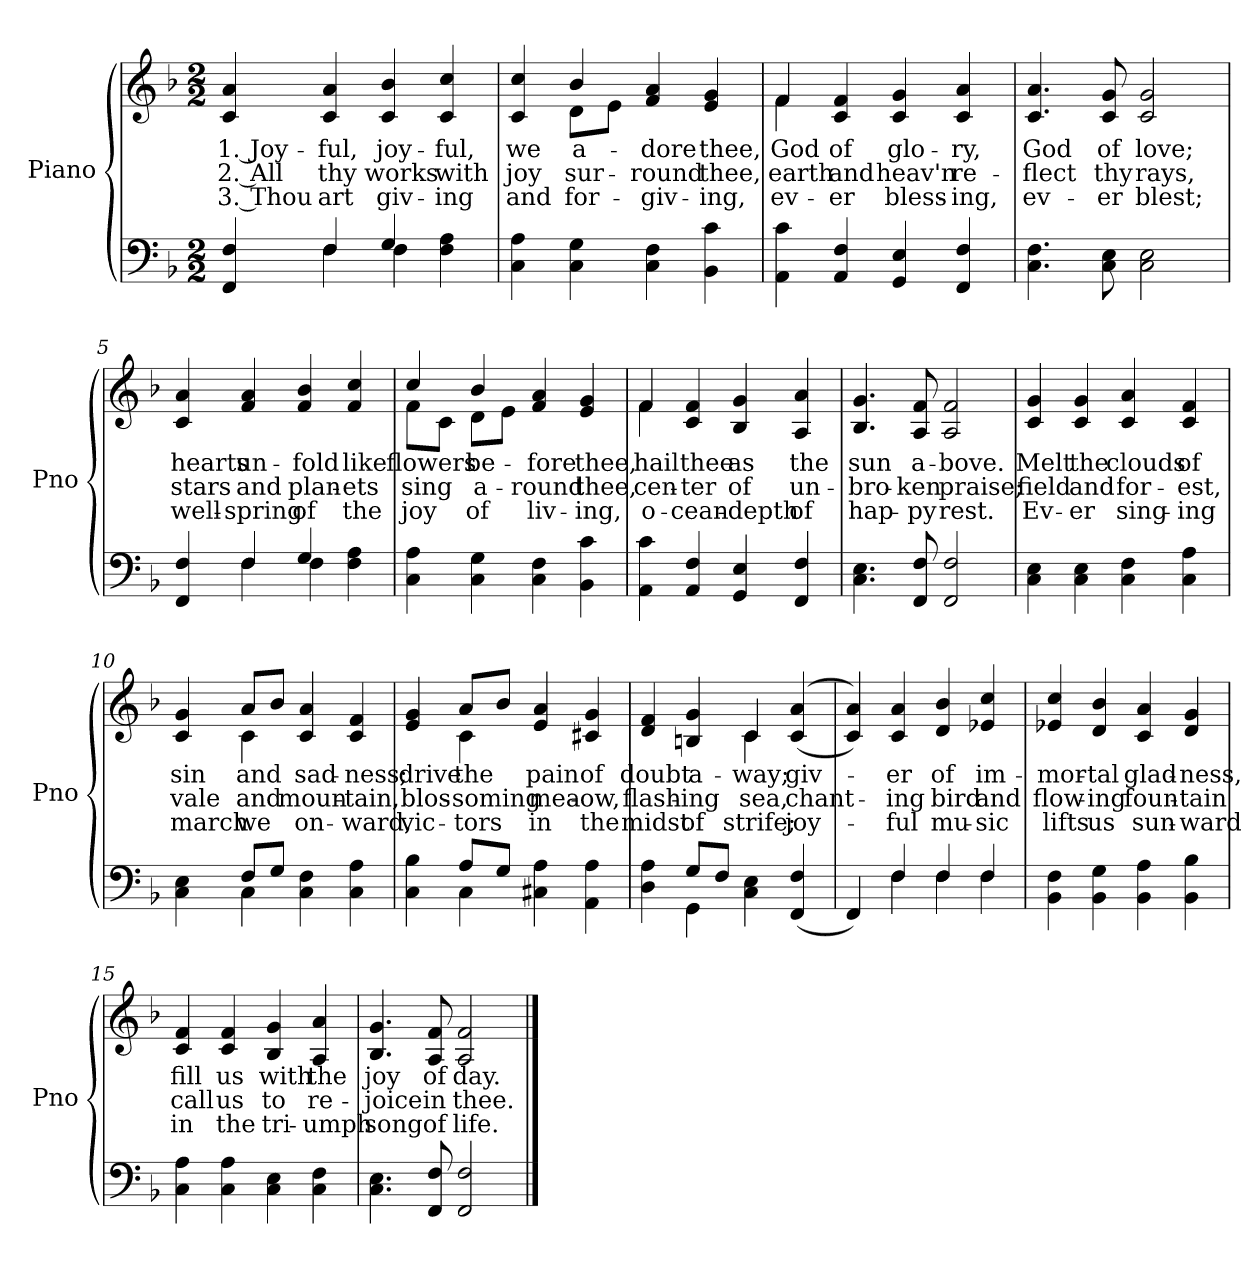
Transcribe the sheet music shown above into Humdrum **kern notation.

**kern	**kern	**text	**text	**text
*part2	*part1	*part1	*part1	*part1
*staff2	*staff1	*staff1	*staff1	*staff1
*I"Piano	*I"Piano	*	*	*
*I'Pno	*I'Pno	*	*	*
*clefF4	*clefG2	*	*	*
*k[b-]	*k[b-]	*	*	*
*M2/2	*M2/2	*	*	*
*MM138	*MM138	*	*	*
=1	=1	=1	=1	=1
*^	*	*	*	*
!	!	!	!LO:LY:b	!LO:LY:b	!LO:LY:b
4FF/ 4F/	4ryy	4c/ 4a/	1. Joy-	2. All	3. Thou
!	!	!	!LO:LY:b	!LO:LY:b	!LO:LY:b
4F/	4F\	4c/ 4a/	-ful,	thy	art
!	!	!	!LO:LY:b	!LO:LY:b	!LO:LY:b
4G/	4F\	4c/ 4b-/	joy-	works	giv-
!	!	!	!LO:LY:b	!LO:LY:b	!LO:LY:b
4F\ 4A\	4ryy	4c/ 4cc/	-ful,	with	-ing
=2	=2	=2	=2	=2	=2
!	!	!	!LO:LY:b	!LO:LY:b	!LO:LY:b
*v	*v	*^	*	*	*
4C\ 4A\	4c/ 4cc/	4ryy	we	joy	and
!	!	!	!LO:LY:b	!LO:LY:b	!LO:LY:b
4C\ 4G\	4b-/	8d\L	a-	sur-	for-
.	.	8e\J	.	.	.
!	!	!	!LO:LY:b	!LO:LY:b	!LO:LY:b
4C\ 4F\	4f/ 4a/	2ryy	-dore	-round	-giv-
!	!	!	!LO:LY:b	!LO:LY:b	!LO:LY:b
4BB-\ 4c\	4e/ 4g/	.	thee,	thee,	-ing,
=3	=3	=3	=3	=3	=3
!	!	!	!LO:LY:b	!LO:LY:b	!LO:LY:b
4AA\ 4c\	4f/	4f\	God	earth	ev-
!	!	!	!LO:LY:b	!LO:LY:b	!LO:LY:b
4AA/ 4F/	4c/ 4f/	2.ryy	of	and	-er
!	!	!	!LO:LY:b	!LO:LY:b	!LO:LY:b
4GG/ 4E/	4c/ 4g/	.	glo-	heav'n	bless-
!	!	!	!LO:LY:b	!LO:LY:b	!LO:LY:b
4FF/ 4F/	4c/ 4a/	.	-ry,	re-	-ing,
*	*v	*v	*	*	*
!!LO:LB:g=z
=4	=4	=4	=4	=4
!	!	!LO:LY:b	!LO:LY:b	!LO:LY:b
4.C\ 4.F\	4.c/ 4.a/	God	-flect	ev-
!	!	!LO:LY:b	!LO:LY:b	!LO:LY:b
8C\ 8E\	8c/ 8g/	of	thy	-er
!	!	!LO:LY:b	!LO:LY:b	!LO:LY:b
2C\ 2E\	2c/ 2g/	love;	rays,	blest;
=5	=5	=5	=5	=5
*^	*	*	*	*
!	!	!	!LO:LY:b	!LO:LY:b	!LO:LY:b
4FF/ 4F/	4ryy	4c/ 4a/	hearts	stars	well-
!	!	!	!LO:LY:b	!LO:LY:b	!LO:LY:b
4F/	4F\	4f/ 4a/	un-	and	-spring
!	!	!	!LO:LY:b	!LO:LY:b	!LO:LY:b
4G/	4F\	4f/ 4b-/	-fold	plan-	of
!	!	!	!LO:LY:b	!LO:LY:b	!LO:LY:b
4F\ 4A\	4ryy	4f/ 4cc/	like	-ets	the
=6	=6	=6	=6	=6	=6
!	!	!	!LO:LY:b	!LO:LY:b	!LO:LY:b
*v	*v	*^	*	*	*
4C\ 4A\	4cc/	8f\L	flowers	sing	joy
.	.	8c\J	.	.	.
!	!	!	!LO:LY:b	!LO:LY:b	!LO:LY:b
4C\ 4G\	4b-/	8d\L	be-	a-	of
.	.	8e\J	.	.	.
!	!	!	!LO:LY:b	!LO:LY:b	!LO:LY:b
4C\ 4F\	4f/ 4a/	2ryy	-fore	-round	liv-
!	!	!	!LO:LY:b	!LO:LY:b	!LO:LY:b
4BB-\ 4c\	4e/ 4g/	.	thee,	thee,	-ing,
!!LO:LB:g=z	!!
=7	=7	=7	=7	=7	=7
!	!	!	!LO:LY:b	!LO:LY:b	!LO:LY:b
4AA\ 4c\	4f/	4f\	hail	cen-	o-
!	!	!	!LO:LY:b	!LO:LY:b	!LO:LY:b
4AA/ 4F/	4c/ 4f/	2.ryy	thee	-ter	-cean-
!	!	!	!LO:LY:b	!LO:LY:b	!LO:LY:b
4GG/ 4E/	4B-/ 4g/	.	as	of	-depth
!	!	!	!LO:LY:b	!LO:LY:b	!LO:LY:b
4FF/ 4F/	4A/ 4a/	.	the	un-	of
*	*v	*v	*	*	*
=8	=8	=8	=8	=8
!	!	!LO:LY:b	!LO:LY:b	!LO:LY:b
4.C\ 4.E\	4.B-/ 4.g/	sun	-bro-	hap-
!	!	!LO:LY:b	!LO:LY:b	!LO:LY:b
8FF/ 8F/	8A/ 8f/	a-	-ken	-py
!	!	!LO:LY:b	!LO:LY:b	!LO:LY:b
2FF/ 2F/	2A/ 2f/	-bove.	praise;	rest.
=9	=9	=9	=9	=9
!	!	!LO:LY:b	!LO:LY:b	!LO:LY:b
4C\ 4E\	4c/ 4g/	Melt	field	Ev-
!	!	!LO:LY:b	!LO:LY:b	!LO:LY:b
4C\ 4E\	4c/ 4g/	the	and	-er
!	!	!LO:LY:b	!LO:LY:b	!LO:LY:b
4C\ 4F\	4c/ 4a/	clouds	for-	sing-
!	!	!LO:LY:b	!LO:LY:b	!LO:LY:b
4C\ 4A\	4c/ 4f/	of	-est,	-ing
!!LO:PB:g=z
=10	=10	=10	=10	=10
*^	*	*	*	*
!	!	!	!LO:LY:b	!LO:LY:b	!LO:LY:b
*	*	*^	*	*	*
4C\ 4E\	4ryy	4c/ 4g/	4ryy	sin	vale	march
!	!	!	!	!LO:LY:b	!LO:LY:b	!LO:LY:b
4C\	8F/L	8a/L	4c\	and	and	we
.	8G/J	8b-/J	.	.	.	.
!	!	!	!	!LO:LY:b	!LO:LY:b	!LO:LY:b
4C\ 4F\	2ryy	4c/ 4a/	2ryy	sad-	moun-	on-
!	!	!	!	!LO:LY:b	!LO:LY:b	!LO:LY:b
4C\ 4A\	.	4c/ 4f/	.	-ness;	-tain,	-ward,
=11	=11	=11	=11	=11	=11	=11
!	!	!	!	!LO:LY:b	!LO:LY:b	!LO:LY:b
4C\ 4B-\	4ryy	4e/ 4g/	4ryy	drive	blos-	vic-
!	!	!	!	!LO:LY:b	!LO:LY:b	!LO:LY:b
4C\	8A/L	8a/L	4c\	the	-soming	-tors
.	8G/J	8b-/J	.	.	.	.
!	!	!	!	!LO:LY:b	!LO:LY:b	!LO:LY:b
4C#X\ 4A\	2ryy	4e/ 4a/	2ryy	pain	mea-	in
!	!	!	!	!LO:LY:b	!LO:LY:b	!LO:LY:b
4AA\ 4A\	.	4c#X/ 4g/	.	of	-ow,	the
=12	=12	=12	=12	=12	=12	=12
!	!	!	!	!LO:LY:b	!LO:LY:b	!LO:LY:b
4D\ 4A\	4ryy	4d/ 4f/	2ryy	doubt	flash-	midst
!	!	!	!	!LO:LY:b	!LO:LY:b	!LO:LY:b
8G/L	4GG\	4Bn/ 4g/	.	a-	-ing	of
8F/J	.	.	.	.	.	.
!	!	!	!	!LO:LY:b	!LO:LY:b	!LO:LY:b
2ryy	4C\ 4E\	4c/	4c\	-way;	sea,	strife;
!	!	!	!	!LO:LY:b	!LO:LY:b	!LO:LY:b
.	(<4FF/ 4F/	(<(>4c/ 4a/	4ryy	giv-	chant-	joy-
*	*	*v	*v	*	*	*
=13	=13	=13	=13	=13	=13
4FF/)	4ryy	4c/ 4a/))	.	.	.
!	!	!	!LO:LY:b	!LO:LY:b	!LO:LY:b
4F/	4F\	4c/ 4a/	-er	-ing	-ful
!	!	!	!LO:LY:b	!LO:LY:b	!LO:LY:b
4F/	4F\	4d/ 4b-/	of	bird	mu-
!	!	!	!LO:LY:b	!LO:LY:b	!LO:LY:b
4F/	4F\	4e-X/ 4cc/	im-	and	-sic
!!LO:LB:g=z
=14	=14	=14	=14	=14	=14
!	!	!	!LO:LY:b	!LO:LY:b	!LO:LY:b
*v	*v	*	*	*	*
4BB-\ 4F\	4e-X/ 4cc/	-mor-	flow-	lifts
!	!	!LO:LY:b	!LO:LY:b	!LO:LY:b
4BB-\ 4G\	4d/ 4b-/	-tal	-ing	us
!	!	!LO:LY:b	!LO:LY:b	!LO:LY:b
4BB-\ 4A\	4c/ 4a/	glad-	foun-	sun-
!	!	!LO:LY:b	!LO:LY:b	!LO:LY:b
4BB-\ 4B-\	4d/ 4g/	-ness,	-tain	-ward
=15	=15	=15	=15	=15
!	!	!LO:LY:b	!LO:LY:b	!LO:LY:b
4C\ 4A\	4c/ 4f/	fill	call	in
!	!	!LO:LY:b	!LO:LY:b	!LO:LY:b
4C\ 4A\	4c/ 4f/	us	us	the
!	!	!LO:LY:b	!LO:LY:b	!LO:LY:b
4C\ 4E\	4B-/ 4g/	with	to	tri-
!	!	!LO:LY:b	!LO:LY:b	!LO:LY:b
4C\ 4F\	4A/ 4a/	the	re-	-umph
=16	=16	=16	=16	=16
!	!	!LO:LY:b	!LO:LY:b	!LO:LY:b
4.C\ 4.E\	4.B-/ 4.g/	joy	-joice	song
!	!	!LO:LY:b	!LO:LY:b	!LO:LY:b
8FF/ 8F/	8A/ 8f/	of	in	of
!	!	!LO:LY:b	!LO:LY:b	!LO:LY:b
2FF/ 2F/	2A/ 2f/	day.	thee.	life.
==	==	==	==	==
*-	*-	*-	*-	*-
